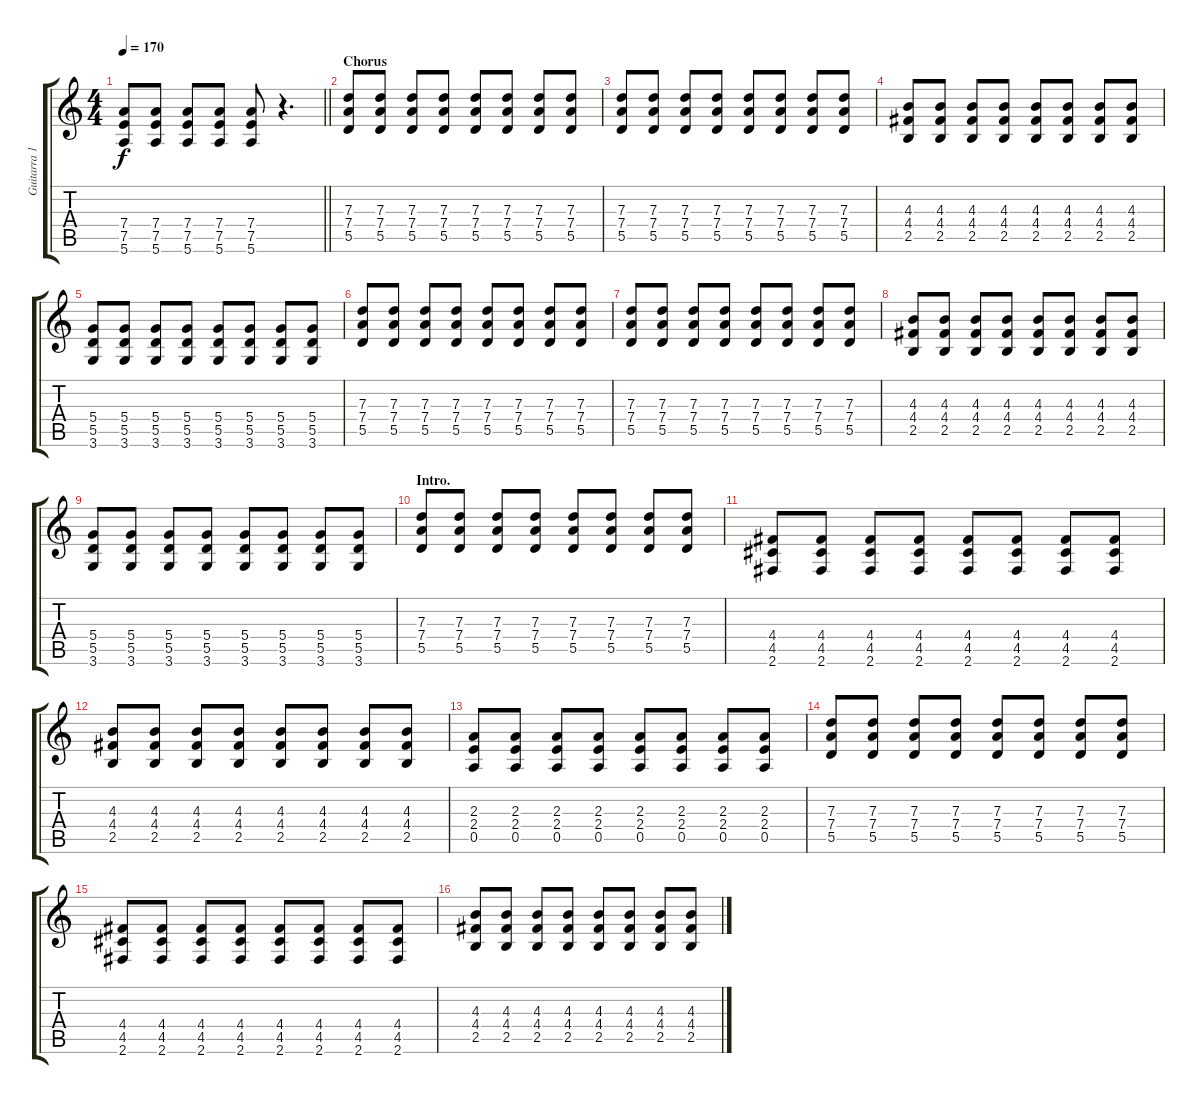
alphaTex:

\track ("Guitarra 1 - Mathias" "Guitarra 1") {instrument distortionguitar}
\staff {score tabs}
\tuning (E4 B3 G3 D3 A2 E2) {hide}
\ts (4 4)
\tempo 170
\clef g2
\barLineRight lightlight
\ks c
(7.4 7.5 5.6).8{dy f} (7.4 7.5 5.6).8 (7.4 7.5 5.6).8 (7.4 7.5 5.6).8 (7.4 7.5 5.6).8 r.4{d} |
\section ("" "Chorus")
(7.3 7.4 5.5).8 (7.3 7.4 5.5).8 (7.3 7.4 5.5).8 (7.3 7.4 5.5).8 (7.3 7.4 5.5).8 (7.3 7.4 5.5).8 (7.3 7.4 5.5).8 (7.3 7.4 5.5).8 |
(7.3 7.4 5.5).8 (7.3 7.4 5.5).8 (7.3 7.4 5.5).8 (7.3 7.4 5.5).8 (7.3 7.4 5.5).8 (7.3 7.4 5.5).8 (7.3 7.4 5.5).8 (7.3 7.4 5.5).8 |
(4.3 4.4 2.5).8 (4.3 4.4 2.5).8 (4.3 4.4 2.5).8 (4.3 4.4 2.5).8 (4.3 4.4 2.5).8 (4.3 4.4 2.5).8 (4.3 4.4 2.5).8 (4.3 4.4 2.5).8 |
(5.4 5.5 3.6).8 (5.4 5.5 3.6).8 (5.4 5.5 3.6).8 (5.4 5.5 3.6).8 (5.4 5.5 3.6).8 (5.4 5.5 3.6).8 (5.4 5.5 3.6).8 (5.4 5.5 3.6).8 |
(7.3 7.4 5.5).8 (7.3 7.4 5.5).8 (7.3 7.4 5.5).8 (7.3 7.4 5.5).8 (7.3 7.4 5.5).8 (7.3 7.4 5.5).8 (7.3 7.4 5.5).8 (7.3 7.4 5.5).8 |
(7.3 7.4 5.5).8 (7.3 7.4 5.5).8 (7.3 7.4 5.5).8 (7.3 7.4 5.5).8 (7.3 7.4 5.5).8 (7.3 7.4 5.5).8 (7.3 7.4 5.5).8 (7.3 7.4 5.5).8 |
(4.3 4.4 2.5).8 (4.3 4.4 2.5).8 (4.3 4.4 2.5).8 (4.3 4.4 2.5).8 (4.3 4.4 2.5).8 (4.3 4.4 2.5).8 (4.3 4.4 2.5).8 (4.3 4.4 2.5).8 |
(5.4 5.5 3.6).8 (5.4 5.5 3.6).8 (5.4 5.5 3.6).8 (5.4 5.5 3.6).8 (5.4 5.5 3.6).8 (5.4 5.5 3.6).8 (5.4 5.5 3.6).8 (5.4 5.5 3.6).8 |
\section ("" "Intro.")
(7.3 7.4 5.5).8 (7.3 7.4 5.5).8 (7.3 7.4 5.5).8 (7.3 7.4 5.5).8 (7.3 7.4 5.5).8 (7.3 7.4 5.5).8 (7.3 7.4 5.5).8 (7.3 7.4 5.5).8 |
(4.4 4.5 2.6).8 (4.4 4.5 2.6).8 (4.4 4.5 2.6).8 (4.4 4.5 2.6).8 (4.4 4.5 2.6).8 (4.4 4.5 2.6).8 (4.4 4.5 2.6).8 (4.4 4.5 2.6).8 |
(4.3 4.4 2.5).8 (4.3 4.4 2.5).8 (4.3 4.4 2.5).8 (4.3 4.4 2.5).8 (4.3 4.4 2.5).8 (4.3 4.4 2.5).8 (4.3 4.4 2.5).8 (4.3 4.4 2.5).8 |
(2.3 2.4 0.5).8 (2.3 2.4 0.5).8 (2.3 2.4 0.5).8 (2.3 2.4 0.5).8 (2.3 2.4 0.5).8 (2.3 2.4 0.5).8 (2.3 2.4 0.5).8 (2.3 2.4 0.5).8 |
(7.3 7.4 5.5).8 (7.3 7.4 5.5).8 (7.3 7.4 5.5).8 (7.3 7.4 5.5).8 (7.3 7.4 5.5).8 (7.3 7.4 5.5).8 (7.3 7.4 5.5).8 (7.3 7.4 5.5).8 |
(4.4 4.5 2.6).8 (4.4 4.5 2.6).8 (4.4 4.5 2.6).8 (4.4 4.5 2.6).8 (4.4 4.5 2.6).8 (4.4 4.5 2.6).8 (4.4 4.5 2.6).8 (4.4 4.5 2.6).8 |
(4.3 4.4 2.5).8 (4.3 4.4 2.5).8 (4.3 4.4 2.5).8 (4.3 4.4 2.5).8 (4.3 4.4 2.5).8 (4.3 4.4 2.5).8 (4.3 4.4 2.5).8 (4.3 4.4 2.5).8
